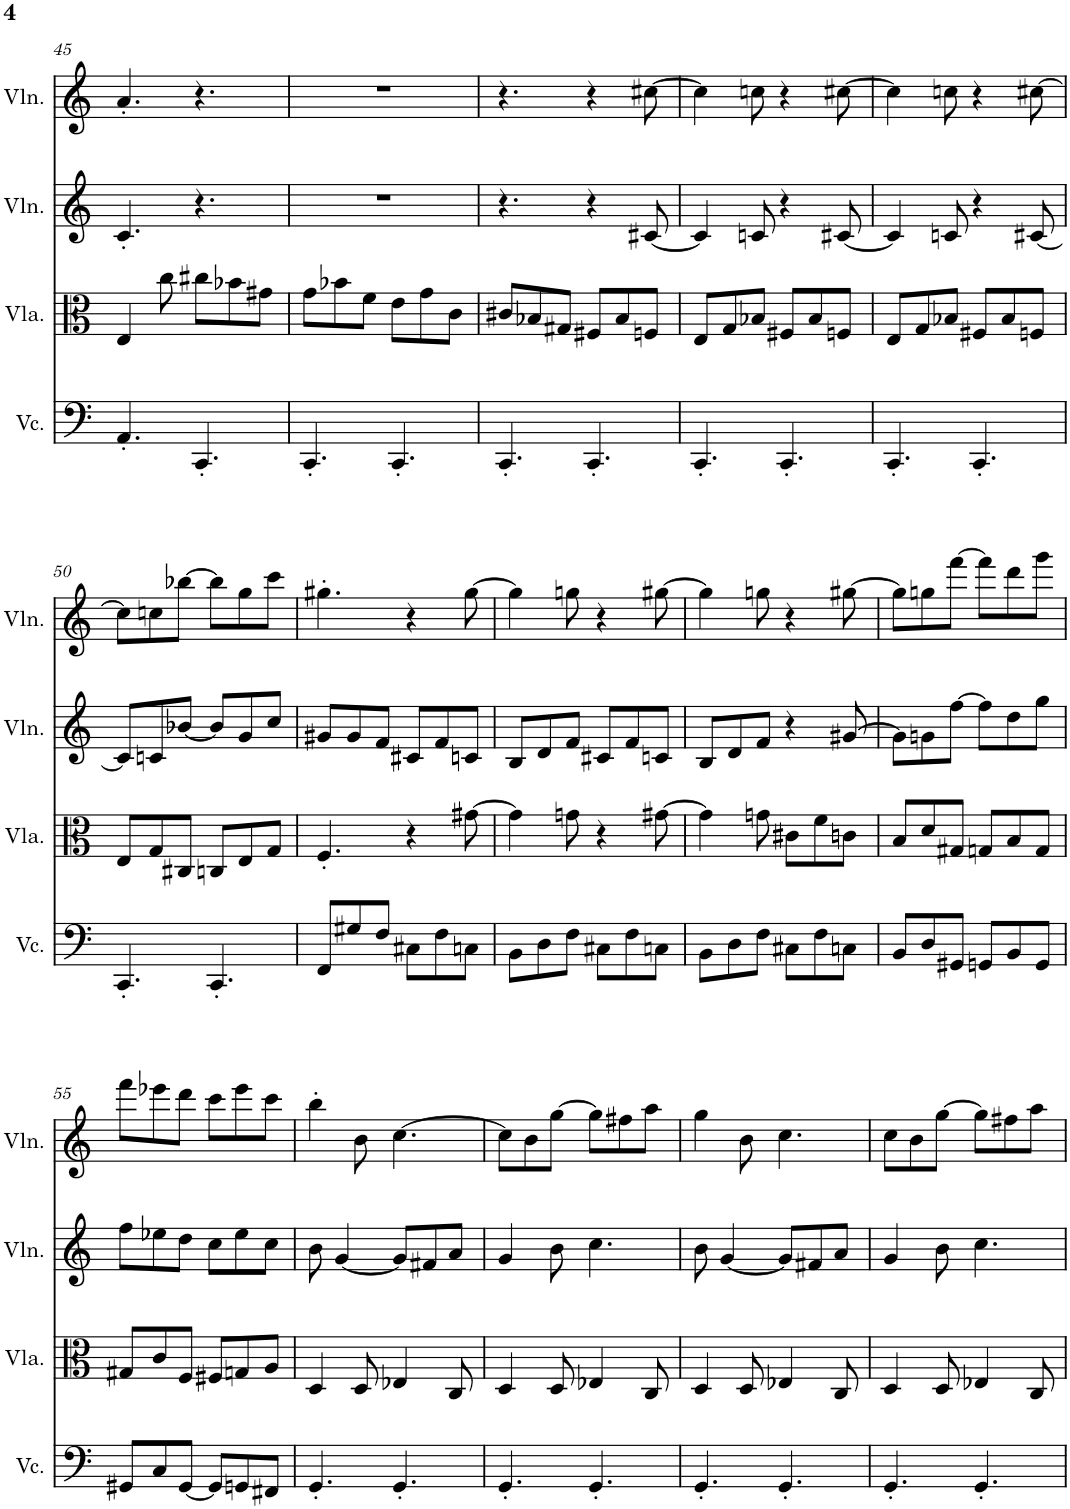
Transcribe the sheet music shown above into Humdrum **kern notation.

**kern	**kern	**kern	**kern
*part4	*part3	*part2	*part1
*staff4	*staff3	*staff2	*staff1
*I"Violoncello, four	*I"Viola, three	*I"Violin, two	*I"Violin, one
*I'Vc.	*I'Vla.	*I'Vln.	*I'Vln.
!!LO:PB:g=z
*clefF4	*clefC3	*clefG2	*clefG2
*k[]	*k[]	*k[]	*k[]
*M6/8	*M6/8	*M6/8	*M6/8
=45	=45	=45	=45
4.AA'/	4E/	4.c'/	4.a'/
.	8cc\	.	.
4.CC'/	8cc#X\L	4.r	4.r
.	8b-X\	.	.
.	8g#X\J	.	.
=46	=46	=46	=46
4.CC'/	8g\L	2.r	2.r
.	8b-X\	.	.
.	8f\J	.	.
4.CC'/	8e\L	.	.
.	8g\	.	.
.	8c\J	.	.
=47	=47	=47	=47
4.CC'/	8c#X/L	4.r	4.r
.	8B-X/	.	.
.	8G#X/J	.	.
4.CC'/	8F#X/L	4r	4r
.	8B-/	.	.
.	8Fn/J	[8c#X/	[8cc#X\
=48	=48	=48	=48
4.CC'/	8E/L	4c#/]	4cc#\]
.	8G/	.	.
.	8B-X/J	8cn/	8ccn\
4.CC'/	8F#X/L	4r	4r
.	8B-/	.	.
.	8Fn/J	[8c#X/	[8cc#X\
=49	=49	=49	=49
4.CC'/	8E/L	4c#/]	4cc#\]
.	8G/	.	.
.	8B-X/J	8cn/	8ccn\
4.CC'/	8F#X/L	4r	4r
.	8B-/	.	.
.	8Fn/J	[8c#X/	[8cc#X\
!!LO:LB:g=z
=50	=50	=50	=50
4.CC'/	8E/L	8c#/L]	8cc#\L]
.	8G/	8cn/	8ccn\
.	8C#X/J	[8b-X/J	[8bb-X\J
4.CC'/	8Cn/L	8b-/L]	8bb-\L]
.	8E/	8g/	8gg\
.	8G/J	8cc/J	8ccc\J
=51	=51	=51	=51
8FF/L	4.F'/	8g#X/L	4.gg#X'\
8G#X/	.	8g#/	.
8F/J	.	8f/J	.
8C#X\L	4r	8c#X/L	4r
8F\	.	8f/	.
8Cn\J	[8g#X\	8cn/J	[8gg#\
=52	=52	=52	=52
8BB\L	4g#\]	8B/L	4gg#\]
8D\	.	8d/	.
8F\J	8gn\	8f/J	8ggn\
8C#X\L	4r	8c#X/L	4r
8F\	.	8f/	.
8Cn\J	[8g#X\	8cn/J	[8gg#X\
=53	=53	=53	=53
8BB\L	4g#\]	8B/L	4gg#\]
8D\	.	8d/	.
8F\J	8gn\	8f/J	8ggn\
8C#X\L	8c#X\L	4r	4r
8F\	8f\	.	.
8Cn\J	8cn\J	[8g#X/	[8gg#X\
=54	=54	=54	=54
8BB/L	8B/L	8g#\L]	8gg#\L]
8D/	8d/	8gn\	8ggn\
8GG#X/J	8G#X/J	[8ff\J	[8fff\J
8GGn/L	8Gn/L	8ff\L]	8fff\L]
8BB/	8B/	8dd\	8ddd\
8GG/J	8G/J	8gg\J	8ggg\J
!!LO:LB:g=z
=55	=55	=55	=55
8GG#X/L	8G#X/L	8ff\L	8fff\L
8C/	8c/	8ee-X\	8eee-X\
[8GG#/J	8F/J	8dd\J	8ddd\J
8GG#/L]	8F#X/L	8cc\L	8ccc\L
8GGn/	8Gn/	8ee-\	8eee-\
8FF#X/J	8A/J	8cc\J	8ccc\J
=56	=56	=56	=56
4.GG'/	4D/	8b\	4bb'\
.	.	[4g/	.
.	8D/	.	8b\
4.GG'/	4E-X/	8g/L]	[4.cc\
.	.	8f#X/	.
.	8C/	8a/J	.
=57	=57	=57	=57
4.GG'/	4D/	4g/	8cc\L]
.	.	.	8b\
.	8D/	8b\	[8gg\J
4.GG'/	4E-X/	4.cc\	8gg\L]
.	.	.	8ff#X\
.	8C/	.	8aa\J
=58	=58	=58	=58
4.GG'/	4D/	8b\	4gg\
.	.	[4g/	.
.	8D/	.	8b\
4.GG'/	4E-X/	8g/L]	4.cc\
.	.	8f#X/	.
.	8C/	8a/J	.
=59	=59	=59	=59
4.GG'/	4D/	4g/	8cc\L
.	.	.	8b\
.	8D/	8b\	[8gg\J
4.GG'/	4E-X/	4.cc\	8gg\L]
.	.	.	8ff#X\
.	8C/	.	8aa\J
=	=	=	=
*-	*-	*-	*-
